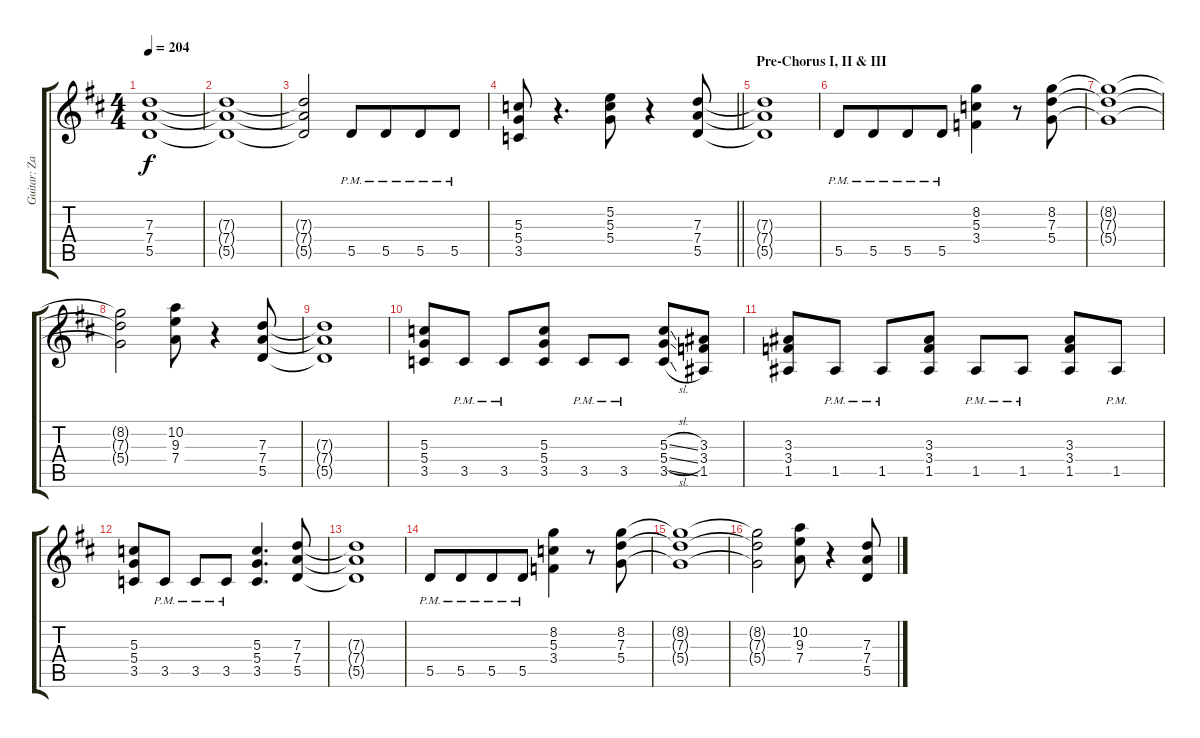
\track ("Guitar: Zakk" "Guitar: Za") {instrument distortionguitar}
\staff {score tabs}
\tuning (E4 B3 G3 D3 A2 E2) {hide}
\ts (4 4)
\tempo 204
\clef g2
\ks d
(7.3{t} 7.4{t} 5.5{t}).1{dy f} |
(7.3{t} 7.4{t} 5.5{t}).1 |
(7.3{t} 7.4{t} 5.5{t}).2 5.5{pm}.8 5.5{pm}.8{beam merge} 5.5{pm}.8 5.5{pm}.8 |
\barLineRight lightlight
(5.3 5.4 3.5).8 r.4{d} (5.2 5.3 5.4).8 r.4 (7.3 7.4 5.5).8 |
\section ("" "Pre-Chorus I, II & III")
(7.3{t} 7.4{t} 5.5{t}).1 |
5.5{pm}.8 5.5{pm}.8{beam merge} 5.5{pm}.8 5.5{pm}.8 (8.2 5.3 3.4).4 r.8 (8.2 7.3 5.4).8 |
(8.2{t} 7.3{t} 5.4{t}).1 |
(8.2{t} 7.3{t} 5.4{t}).2 (10.2 9.3 7.4).8 r.4 (7.3 7.4 5.5).8 |
(7.3{t} 7.4{t} 5.5{t}).1 |
(5.3 5.4 3.5).8 3.5{pm}.8 3.5{pm}.8 (5.3 5.4 3.5).8 3.5{pm}.8 3.5{pm}.8 (5.3{sl} 5.4{sl} 3.5{sl}).8 (3.3 3.4 1.5).8 |
(3.3 3.4 1.5).8 1.5{pm}.8 1.5{pm}.8 (3.3 3.4 1.5).8 1.5{pm}.8 1.5{pm}.8 (3.3 3.4 1.5).8 1.5{pm}.8 |
(5.3 5.4 3.5).8 3.5{pm}.8 3.5{pm}.8 3.5{pm}.8 (5.3 5.4 3.5).4{d} (7.3 7.4 5.5).8 |
(7.3{t} 7.4{t} 5.5{t}).1 |
5.5{pm}.8 5.5{pm}.8{beam merge} 5.5{pm}.8 5.5{pm}.8 (8.2 5.3 3.4).4 r.8 (8.2 7.3 5.4).8 |
(8.2{t} 7.3{t} 5.4{t}).1 |
(8.2{t} 7.3{t} 5.4{t}).2 (10.2 9.3 7.4).8 r.4 (7.3 7.4 5.5).8
